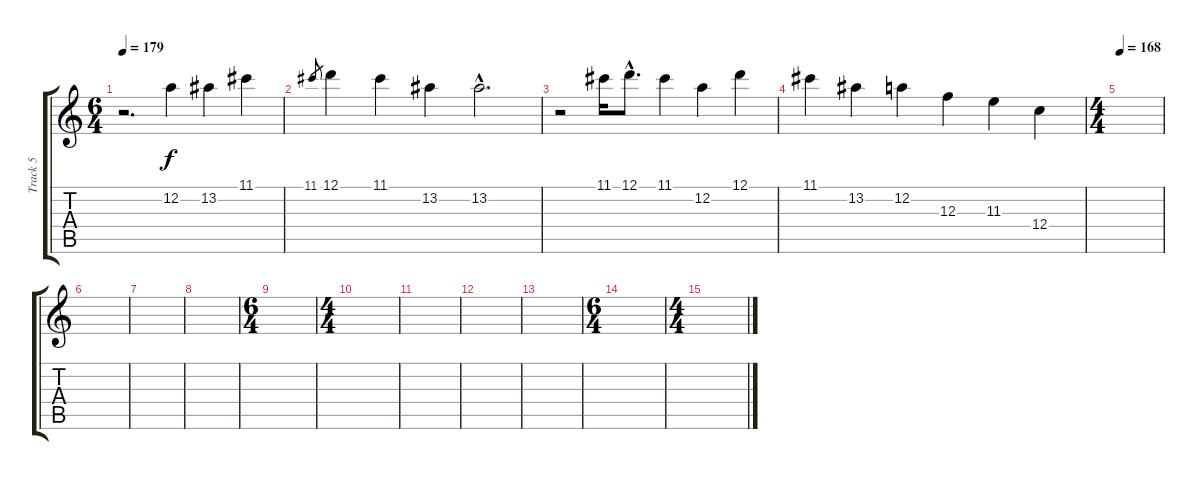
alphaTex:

\track ("Track 5" "Track 5") {instrument acousticguitarsteel}
\staff {score tabs}
\tuning (D4 A3 F3 C3 G2 D2) {hide}
\ts (6 4)
\tempo 179
\clef g2
\ks c
r.2{d dy f} 12.2.4 13.2.4 11.1.4 |
11.1.8{gr} 12.1.4 11.1.4 13.2.4 13.2{hac}.2{d} |
r.2 11.1.16 12.1{hac}.8{d} 11.1.4 12.2.4 12.1.4 |
11.1.4 13.2.4 12.2.4 12.3.4 11.3.4 12.4.4 |
\ts (4 4)
\tempo 168
|
|
|
|
\ts (6 4)
|
\ts (4 4)
|
|
|
|
\ts (6 4)
|
\ts (4 4)
